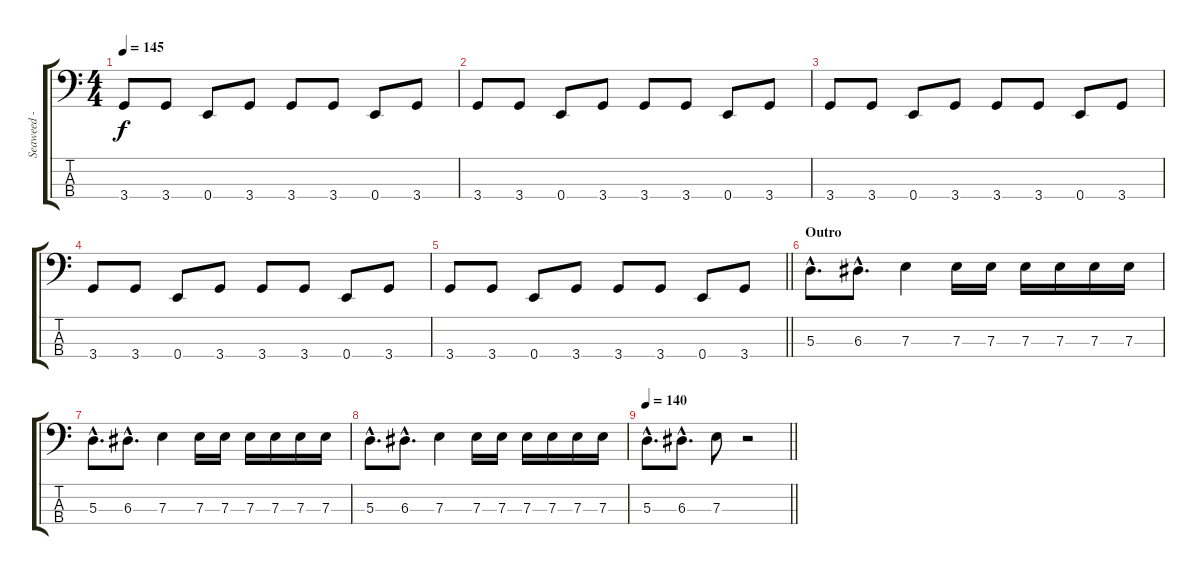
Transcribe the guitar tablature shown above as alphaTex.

\track ("Seaweed - Bass" "Seaweed - ") {instrument electricbassfinger}
\staff {score tabs}
\tuning (G2 D2 A1 E1) {hide}
\ts (4 4)
\tempo 145
\clef f4
\ks c
3.4.8{dy f} 3.4.8 0.4.8 3.4.8 3.4.8 3.4.8 0.4.8 3.4.8 |
3.4.8 3.4.8 0.4.8 3.4.8 3.4.8 3.4.8 0.4.8 3.4.8 |
3.4.8 3.4.8 0.4.8 3.4.8 3.4.8 3.4.8 0.4.8 3.4.8 |
3.4.8 3.4.8 0.4.8 3.4.8 3.4.8 3.4.8 0.4.8 3.4.8 |
\barLineRight lightlight
3.4.8 3.4.8 0.4.8 3.4.8 3.4.8 3.4.8 0.4.8 3.4.8 |
\section ("" "Outro")
5.3{hac}.8{d} 6.3{hac}.8{d} 7.3.4 7.3.16 7.3.16 7.3.16 7.3.16 7.3.16 7.3.16 |
5.3{hac}.8{d} 6.3{hac}.8{d} 7.3.4 7.3.16 7.3.16 7.3.16 7.3.16 7.3.16 7.3.16 |
5.3{hac}.8{d} 6.3{hac}.8{d} 7.3.4 7.3.16 7.3.16 7.3.16 7.3.16 7.3.16 7.3.16 |
\tempo 140
\barLineRight lightlight
5.3{hac}.8{d} 6.3{hac}.8{d} 7.3.8 r.2
